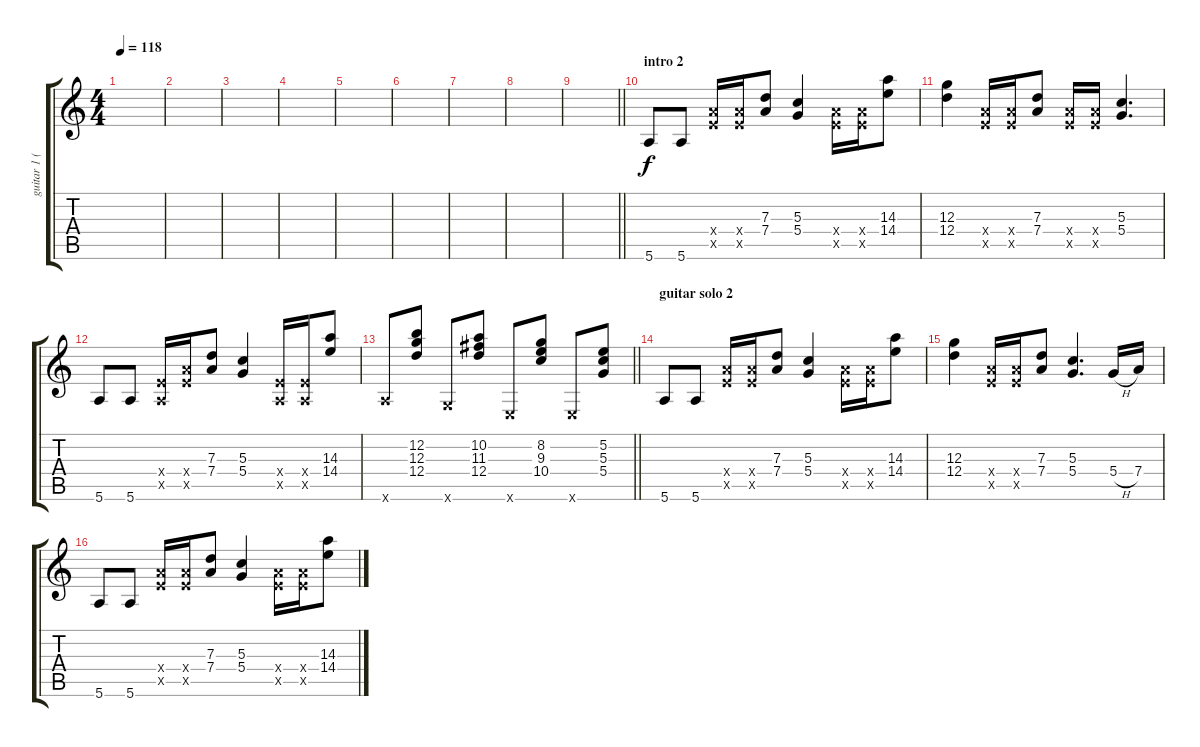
\track ("guitar 1 (rhythm)" "guitar 1 (") {instrument overdrivenguitar}
\staff {score tabs}
\tuning (E4 B3 G3 D3 A2 E2) {hide}
\ts (4 4)
\tempo 118
\clef g2
\ks c
|
|
|
|
|
|
|
|
\barLineRight lightlight
|
\section ("" "intro 2")
5.6.8 5.6.8 (7.4{x} 7.5{x}).16 (7.4{x} 7.5{x}).16 (7.3 7.4).8 (5.3 5.4).4 (7.4{x} 7.5{x}).16 (7.4{x} 7.5{x}).16 (14.3 14.4).8 |
(12.3 12.4).4 (7.4{x} 7.5{x}).16 (7.4{x} 7.5{x}).16 (7.3 7.4).8 (7.4{x} 7.5{x}).16 (7.4{x} 7.5{x}).16 (5.3 5.4).4{d} |
5.6.8 5.6.8 (2.4{x} 0.5{x}).16 (7.4{x} 7.5{x}).16 (7.3 7.4).8 (5.3 5.4).4 (2.4{x} 0.5{x}).16 (2.4{x} 0.5{x}).16 (14.3 14.4).8 |
\barLineRight lightlight
5.6{x}.8 (12.2 12.3 12.4).8 3.6{x}.8 (10.2 11.3 12.4).8 0.6{x}.8 (8.2 9.3 10.4).8 0.6{x}.8 (5.2 5.3 5.4).8 |
\section ("" "guitar solo 2")
5.6.8 5.6.8 (7.4{x} 7.5{x}).16 (7.4{x} 7.5{x}).16 (7.3 7.4).8 (5.3 5.4).4 (7.4{x} 7.5{x}).16 (7.4{x} 7.5{x}).16 (14.3 14.4).8 |
(12.3 12.4).4 (7.4{x} 7.5{x}).16 (7.4{x} 7.5{x}).16 (7.3 7.4).8 (5.3 5.4).4{d} 5.4{h}.16 7.4.16 |
5.6.8 5.6.8 (7.4{x} 7.5{x}).16 (7.4{x} 7.5{x}).16 (7.3 7.4).8 (5.3 5.4).4 (7.4{x} 7.5{x}).16 (7.4{x} 7.5{x}).16 (14.3 14.4).8
